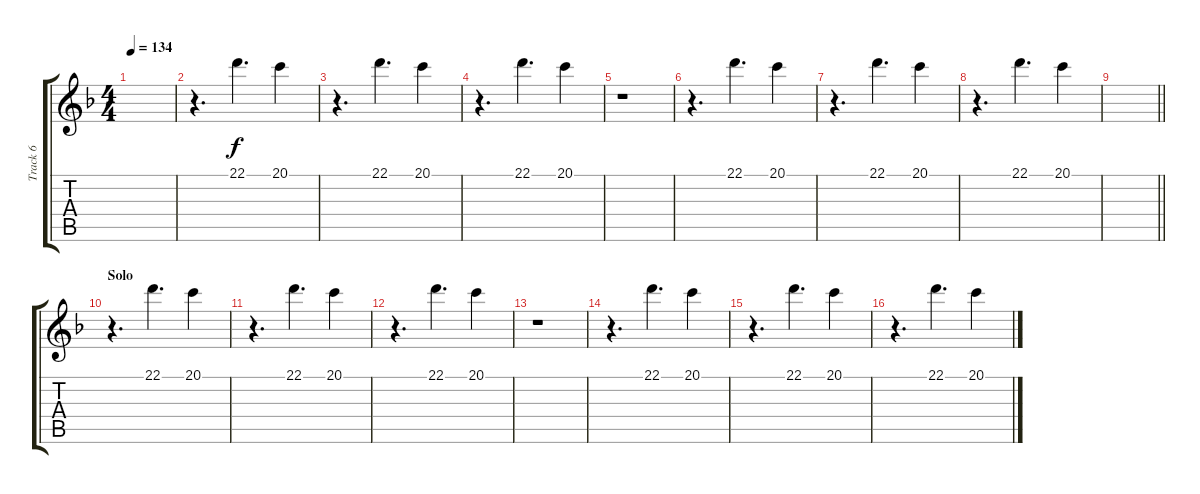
\track ("Track 6" "Track 6") {instrument lead2sawtooth}
\staff {score tabs}
\tuning (E4 B3 G3 D3 A2 E2) {hide}
\ts (4 4)
\tempo 134
\clef g2
\ks f
|
r.4{d} 22.1.4{d} 20.1.4 |
r.4{d} 22.1.4{d} 20.1.4 |
r.4{d} 22.1.4{d} 20.1.4 |
r.1 |
r.4{d} 22.1.4{d} 20.1.4 |
r.4{d} 22.1.4{d} 20.1.4 |
r.4{d} 22.1.4{d} 20.1.4 |
\barLineRight lightlight
|
\section ("" "Solo")
r.4{d} 22.1.4{d} 20.1.4 |
r.4{d} 22.1.4{d} 20.1.4 |
r.4{d} 22.1.4{d} 20.1.4 |
r.1 |
r.4{d} 22.1.4{d} 20.1.4 |
r.4{d} 22.1.4{d} 20.1.4 |
r.4{d} 22.1.4{d} 20.1.4
